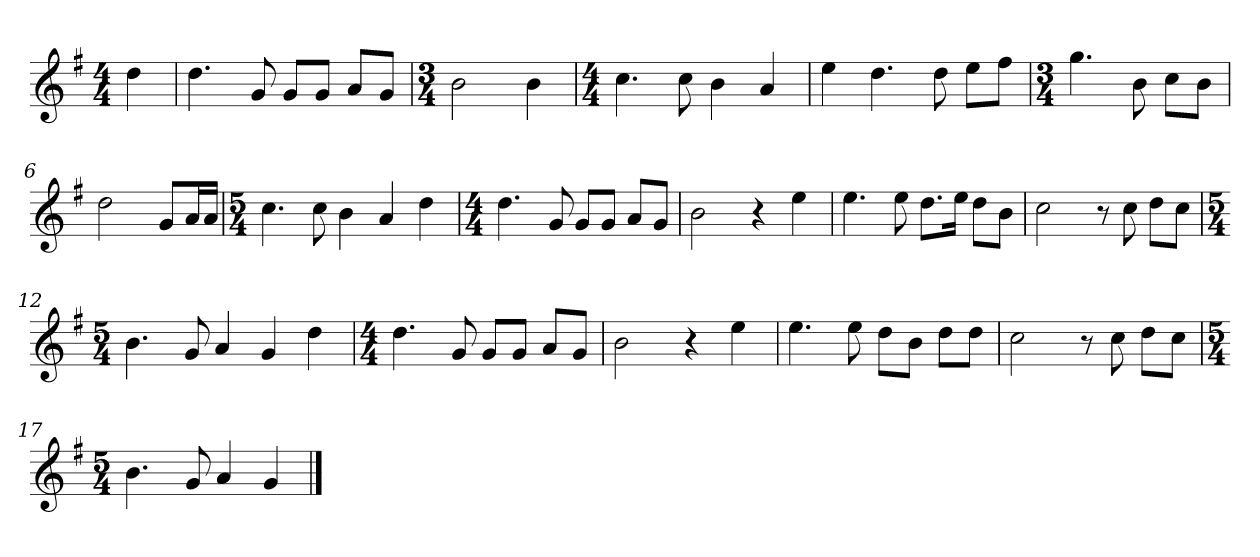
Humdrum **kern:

**kern
*part1
*staff1
*k[f#]
*M4/4
*MM120
=
4dd
=1
4.dd
8g
8gL
8gJ
8aL
8gJ
=2
*M3/4
2b
4b
=3
*M4/4
4.cc
8cc
4b
4a
=4
4ee
4.dd
8dd
8eeL
8ff#J
=5
*M3/4
4.gg
8b
8ccL
8bJ
=6
2dd
8gL
16aL
16aJJ
=7
*M5/4
4.cc
8cc
4b
4a
4dd
=8
*M4/4
4.dd
8g
8gL
8gJ
8aL
8gJ
=9
2b
4r
4ee
=10
4.ee
8ee
8.ddL
16eeJk
8ddL
8bJ
=11
2cc
8r
8cc
8ddL
8ccJ
=12
*M5/4
4.b
8g
4a
4g
4dd
=13
*M4/4
4.dd
8g
8gL
8gJ
8aL
8gJ
=14
2b
4r
4ee
=15
4.ee
8ee
8ddL
8bJ
8ddL
8ddJ
=16
2cc
8r
8cc
8ddL
8ccJ
=17
*M5/4
4.b
8g
4a
4g
==
*-
